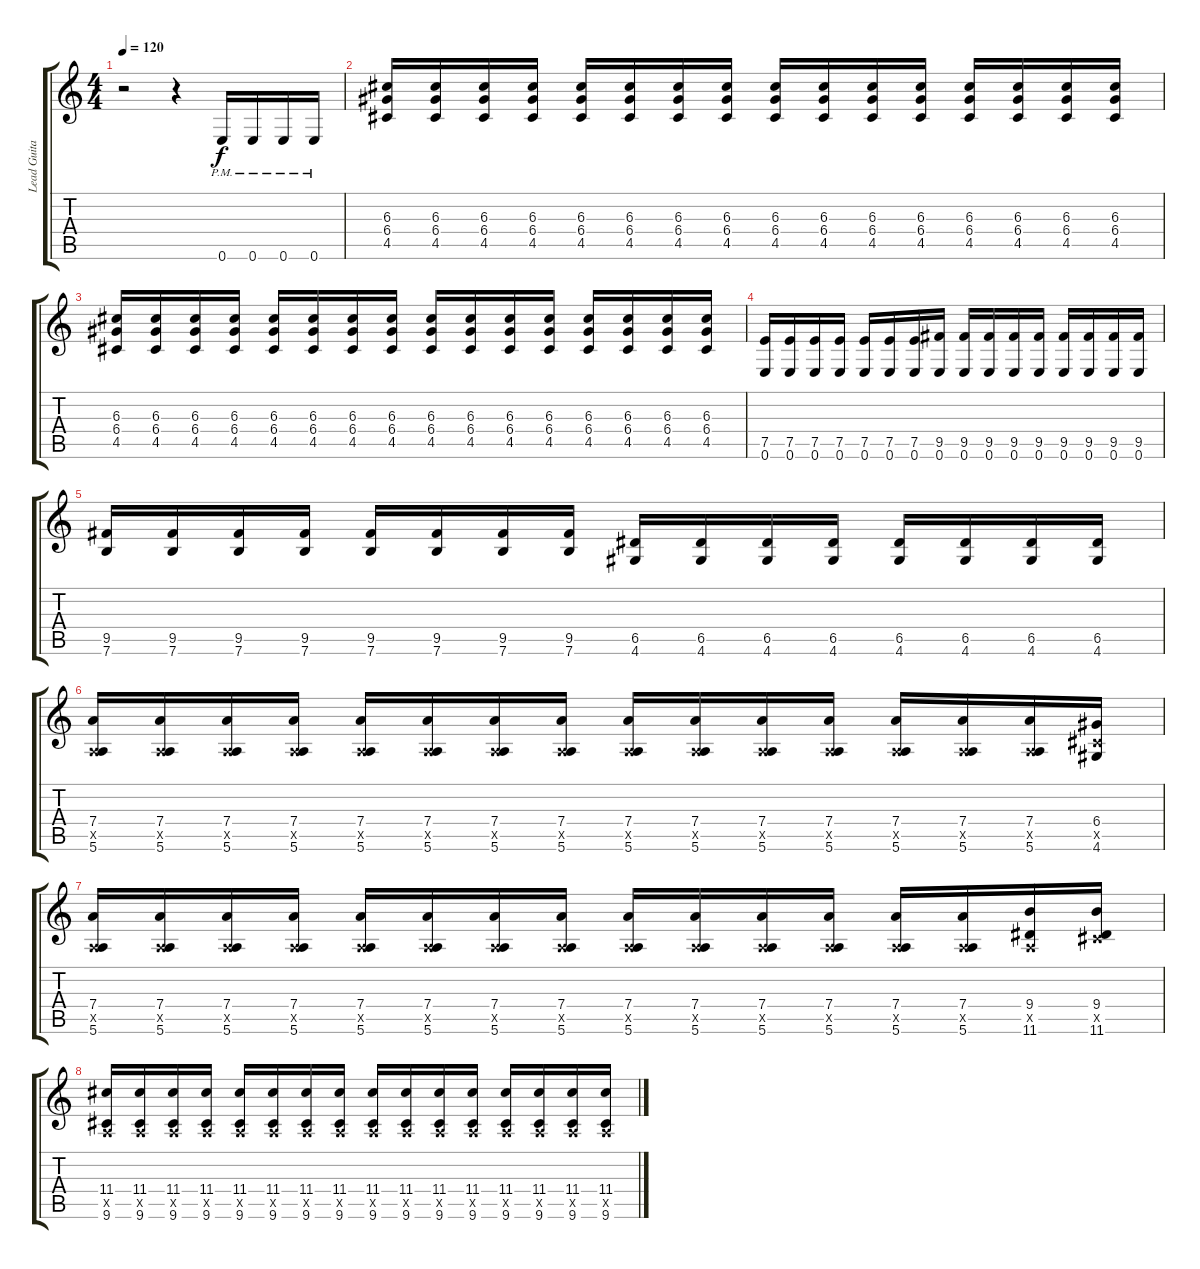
\track ("Lead Guitar" "Lead Guita") {instrument distortionguitar}
\staff {score tabs}
\tuning (E4 B3 G3 D3 A2 E2) {hide}
\ts (4 4)
\tempo 120
\clef g2
\ks c
r.2{dy f} r.4 0.6{pm}.16 0.6{pm}.16 0.6{pm}.16 0.6{pm}.16 |
(6.3 6.4 4.5).16 (6.3 6.4 4.5).16 (6.3 6.4 4.5).16 (6.3 6.4 4.5).16 (6.3 6.4 4.5).16 (6.3 6.4 4.5).16 (6.3 6.4 4.5).16 (6.3 6.4 4.5).16 (6.3 6.4 4.5).16 (6.3 6.4 4.5).16 (6.3 6.4 4.5).16 (6.3 6.4 4.5).16 (6.3 6.4 4.5).16 (6.3 6.4 4.5).16 (6.3 6.4 4.5).16 (6.3 6.4 4.5).16 |
(6.3 6.4 4.5).16 (6.3 6.4 4.5).16 (6.3 6.4 4.5).16 (6.3 6.4 4.5).16 (6.3 6.4 4.5).16 (6.3 6.4 4.5).16 (6.3 6.4 4.5).16 (6.3 6.4 4.5).16 (6.3 6.4 4.5).16 (6.3 6.4 4.5).16 (6.3 6.4 4.5).16 (6.3 6.4 4.5).16 (6.3 6.4 4.5).16 (6.3 6.4 4.5).16 (6.3 6.4 4.5).16 (6.3 6.4 4.5).16 |
(7.5 0.6).16 (7.5 0.6).16 (7.5 0.6).16 (7.5 0.6).16 (7.5 0.6).16 (7.5 0.6).16 (7.5 0.6).16 (9.5 0.6).16 (9.5 0.6).16 (9.5 0.6).16 (9.5 0.6).16 (9.5 0.6).16 (9.5 0.6).16 (9.5 0.6).16 (9.5 0.6).16 (9.5 0.6).16 |
(9.5 7.6).16 (9.5 7.6).16 (9.5 7.6).16 (9.5 7.6).16 (9.5 7.6).16 (9.5 7.6).16 (9.5 7.6).16 (9.5 7.6).16 (6.5 4.6).16 (6.5 4.6).16 (6.5 4.6).16 (6.5 4.6).16 (6.5 4.6).16 (6.5 4.6).16 (6.5 4.6).16 (6.5 4.6).16 |
(7.4 0.5{x} 5.6).16 (7.4 0.5{x} 5.6).16 (7.4 0.5{x} 5.6).16 (7.4 0.5{x} 5.6).16 (7.4 0.5{x} 5.6).16 (7.4 0.5{x} 5.6).16 (7.4 0.5{x} 5.6).16 (7.4 0.5{x} 5.6).16 (7.4 0.5{x} 5.6).16 (7.4 0.5{x} 5.6).16 (7.4 0.5{x} 5.6).16 (7.4 0.5{x} 5.6).16 (7.4 0.5{x} 5.6).16 (7.4 0.5{x} 5.6).16 (7.4 0.5{x} 5.6).16 (6.4 4.5{x} 4.6).16 |
(7.4 0.5{x} 5.6).16 (7.4 0.5{x} 5.6).16 (7.4 0.5{x} 5.6).16 (7.4 0.5{x} 5.6).16 (7.4 0.5{x} 5.6).16 (7.4 0.5{x} 5.6).16 (7.4 0.5{x} 5.6).16 (7.4 0.5{x} 5.6).16 (7.4 0.5{x} 5.6).16 (7.4 0.5{x} 5.6).16 (7.4 0.5{x} 5.6).16 (7.4 0.5{x} 5.6).16 (7.4 0.5{x} 5.6).16 (7.4 0.5{x} 5.6).16 (9.4 0.5{x} 11.6).16 (9.4 4.5{x} 11.6).16 |
(11.4 0.5{x} 9.6).16 (11.4 0.5{x} 9.6).16 (11.4 0.5{x} 9.6).16 (11.4 0.5{x} 9.6).16 (11.4 0.5{x} 9.6).16 (11.4 0.5{x} 9.6).16 (11.4 0.5{x} 9.6).16 (11.4 0.5{x} 9.6).16 (11.4 0.5{x} 9.6).16 (11.4 0.5{x} 9.6).16 (11.4 0.5{x} 9.6).16 (11.4 0.5{x} 9.6).16 (11.4 0.5{x} 9.6).16 (11.4 0.5{x} 9.6).16 (11.4 0.5{x} 9.6).16 (11.4 0.5{x} 9.6).16
